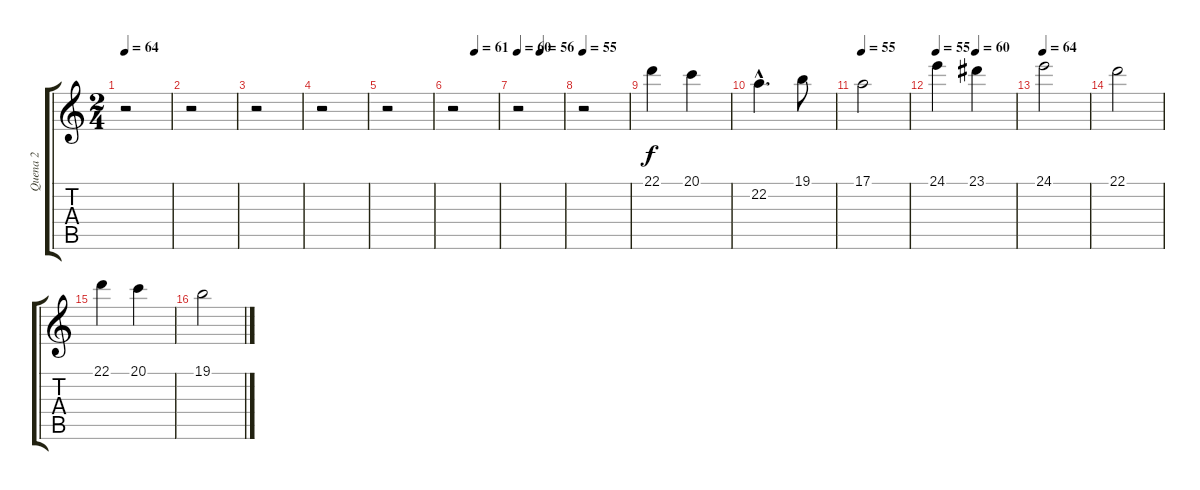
\track ("Quena 2" "Quena 2") {instrument flute}
\staff {score tabs}
\tuning (E4 B3 G3 D3 A2 E2) {hide}
\ts (2 4)
\tempo 64
\clef g2
\ks c
r.2{dy f} |
r.2 |
r.2 |
r.2 |
r.2 |
\tempo (61 0.5)
r.2 |
\tempo 60
\tempo (56 0.5)
r.2 |
\tempo 55
r.2 |
22.1.4 20.1.4 |
22.2{hac}.4{d} 19.1.8 |
\tempo 55
17.1.2 |
\tempo 55
\tempo (60 0.5)
24.1.4 23.1.4 |
\tempo 64
24.1.2 |
22.1.2 |
22.1.4 20.1.4 |
19.1.2
